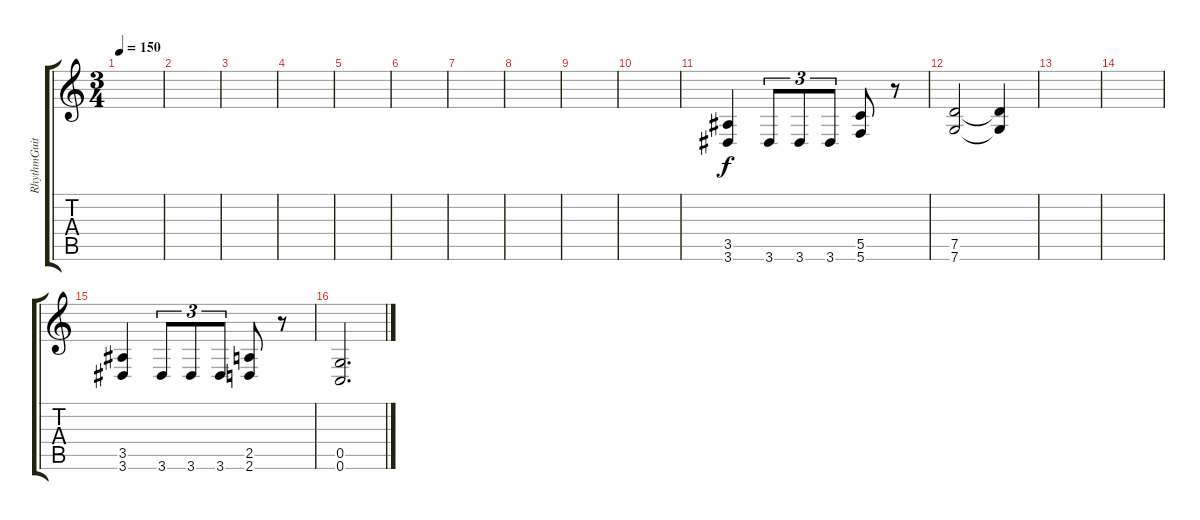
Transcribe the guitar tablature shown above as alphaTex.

\track ("RhythmGuitar" "RhythmGuit") {instrument distortionguitar}
\staff {score tabs}
\tuning (D4 A3 F3 C3 G2 C2) {hide}
\ts (3 4)
\tempo 150
\clef g2
\ks c
|
|
|
|
|
|
|
|
|
|
(3.5 3.6).4 3.6.8{tu (3 2)} 3.6.8{tu (3 2)} 3.6.8{tu (3 2)} (5.5 5.6).8 r.8 |
(7.5 7.6).2 (7.5{t} 7.6{t}).4 |
|
|
(3.5 3.6).4 3.6.8{tu (3 2)} 3.6.8{tu (3 2)} 3.6.8{tu (3 2)} (2.5 2.6).8 r.8 |
(0.5 0.6).2{d}
